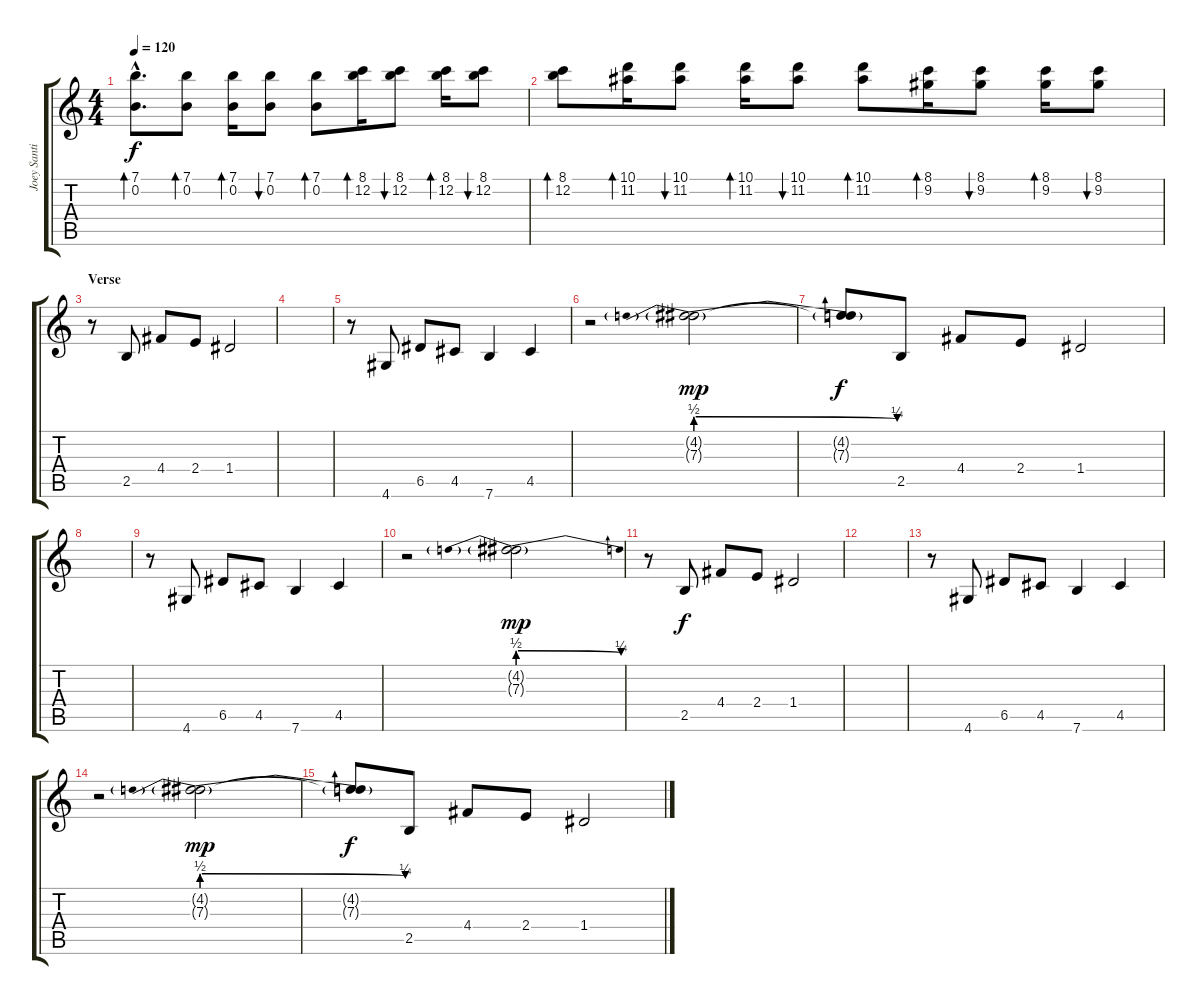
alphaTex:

\track ("Joey Santiago" "Joey Santi") {instrument distortionguitar}
\staff {score tabs}
\tuning (E4 B3 G3 D3 A2 E2) {hide}
\ts (4 4)
\section ("" "")
\tempo 120
\clef g2
\ks c
(7.1{hac} 0.2{hac}).8{d bd 60 dy f} (7.1 0.2).8{bd 60} (7.1 0.2).16{bd 60} (7.1 0.2).8{bu 60} (7.1 0.2).8{bd 60} (8.1 12.2).16{bd 60} (8.1 12.2).8{bu 60} (8.1 12.2).16{bd 60} (8.1 12.2).8{bu 60} |
(8.1 12.2).8{bd 60} (10.1 11.2).16{bd 60} (10.1 11.2).8{bu 60} (10.1 11.2).16{bd 60} (10.1 11.2).8{bu 60} (10.1 11.2).8{bd 60} (8.1 9.2).16{bd 60} (8.1 9.2).8{bu 60} (8.1 9.2).16{bd 60} (8.1 9.2).8{bu 60} |
\section ("" "Verse")
r.8 2.5.8 4.4.8 2.4.8 1.4.2 |
|
r.8 4.6.8 6.5.8 4.5.8 7.6.4 4.5.4 |
r.2 (4.2{g} 7.3{be (prebendrelease 0 2 60 1) g}).2{dy mp} |
(4.2{t} 7.3{t}).8{dy f} 2.5.8 4.4.8 2.4.8 1.4.2 |
|
r.8 4.6.8 6.5.8 4.5.8 7.6.4 4.5.4 |
r.2 (4.2{g} 7.3{be (prebendrelease 0 2 60 1) g}).2{dy mp} |
r.8 2.5.8{dy f} 4.4.8 2.4.8 1.4.2 |
|
r.8 4.6.8 6.5.8 4.5.8 7.6.4 4.5.4 |
r.2 (4.2{g} 7.3{be (prebendrelease 0 2 60 1) g}).2{dy mp} |
(4.2{t} 7.3{t}).8{dy f} 2.5.8 4.4.8 2.4.8 1.4.2
